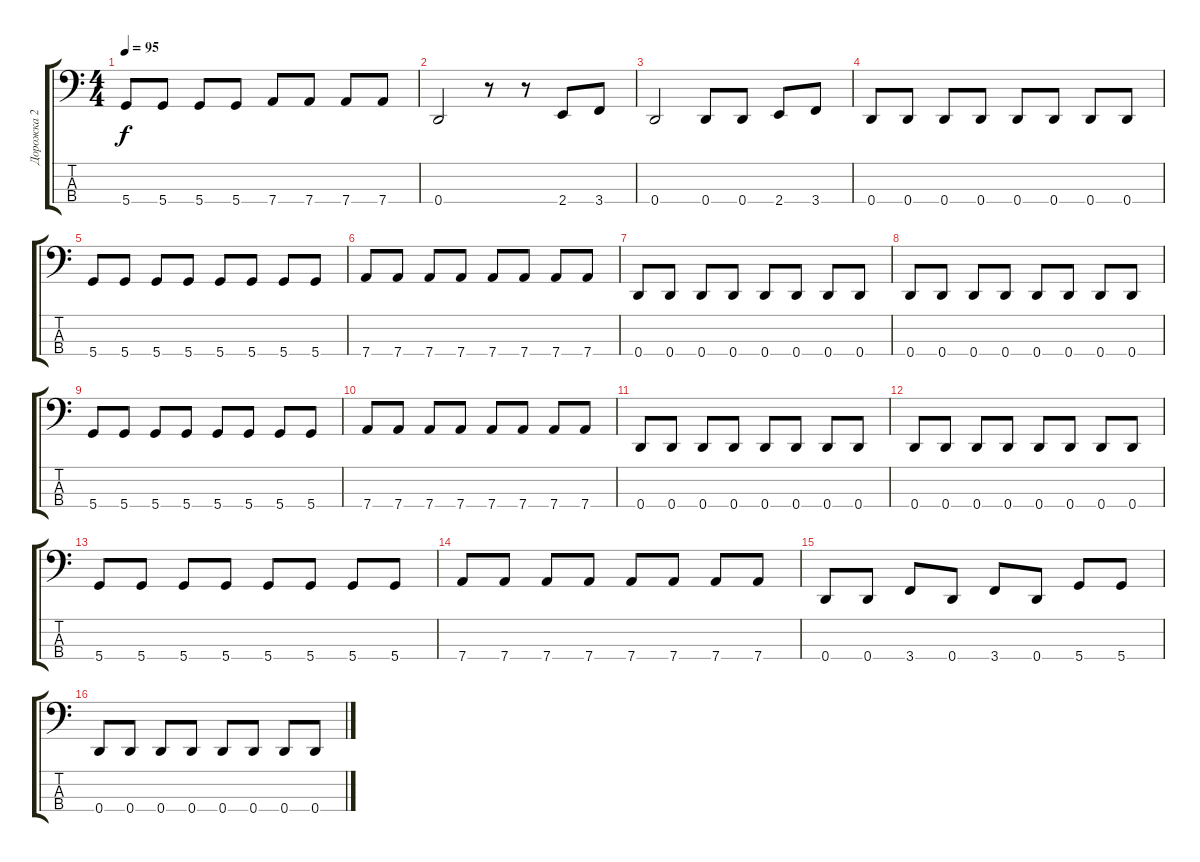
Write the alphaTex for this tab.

\track ("Дорожка 2" "Дорожка 2") {instrument electricbassfinger}
\staff {score tabs}
\tuning (F2 C2 G1 D1) {hide}
\ts (4 4)
\tempo 95
\clef f4
\ks c
5.4.8{dy f} 5.4.8 5.4.8 5.4.8 7.4.8 7.4.8 7.4.8 7.4.8 |
0.4.2 r.8 r.8 2.4.8 3.4.8 |
0.4.2 0.4.8 0.4.8 2.4.8 3.4.8 |
0.4.8 0.4.8 0.4.8 0.4.8 0.4.8 0.4.8 0.4.8 0.4.8 |
5.4.8 5.4.8 5.4.8 5.4.8 5.4.8 5.4.8 5.4.8 5.4.8 |
7.4.8 7.4.8 7.4.8 7.4.8 7.4.8 7.4.8 7.4.8 7.4.8 |
0.4.8 0.4.8 0.4.8 0.4.8 0.4.8 0.4.8 0.4.8 0.4.8 |
0.4.8 0.4.8 0.4.8 0.4.8 0.4.8 0.4.8 0.4.8 0.4.8 |
5.4.8 5.4.8 5.4.8 5.4.8 5.4.8 5.4.8 5.4.8 5.4.8 |
7.4.8 7.4.8 7.4.8 7.4.8 7.4.8 7.4.8 7.4.8 7.4.8 |
0.4.8 0.4.8 0.4.8 0.4.8 0.4.8 0.4.8 0.4.8 0.4.8 |
0.4.8 0.4.8 0.4.8 0.4.8 0.4.8 0.4.8 0.4.8 0.4.8 |
5.4.8 5.4.8 5.4.8 5.4.8 5.4.8 5.4.8 5.4.8 5.4.8 |
7.4.8 7.4.8 7.4.8 7.4.8 7.4.8 7.4.8 7.4.8 7.4.8 |
0.4.8 0.4.8 3.4.8 0.4.8 3.4.8 0.4.8 5.4.8 5.4.8 |
0.4.8 0.4.8 0.4.8 0.4.8 0.4.8 0.4.8 0.4.8 0.4.8
